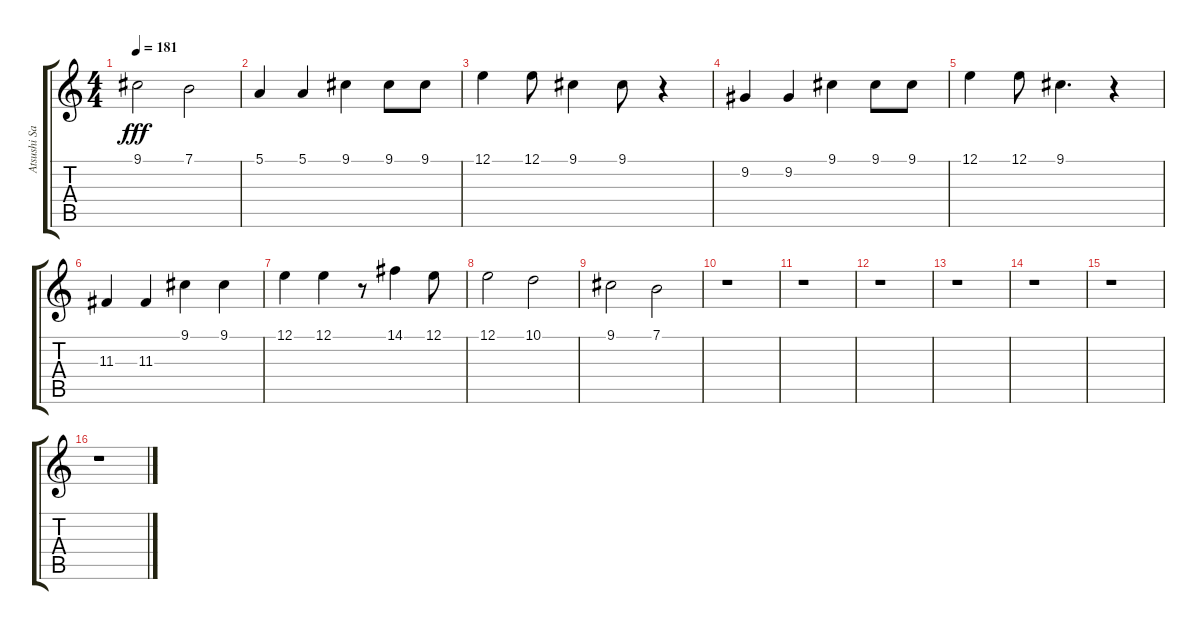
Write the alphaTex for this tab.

\track ("Atsushi Sakurai" "Atsushi Sa") {instrument clavinet}
\staff {score tabs}
\tuning (E4 B3 G3 D3 A2 E2) {hide}
\ts (4 4)
\tempo 181
\clef g2
\ks c
9.1.2{dy fff} 7.1.2 |
5.1.4 5.1.4 9.1.4 9.1.8 9.1.8 |
12.1.4 12.1.8 9.1.4 9.1.8 r.4 |
9.2.4 9.2.4 9.1.4 9.1.8 9.1.8 |
12.1.4 12.1.8 9.1.4{d} r.4 |
11.3.4 11.3.4 9.1.4 9.1.4 |
12.1.4 12.1.4 r.8 14.1.4 12.1.8 |
12.1.2 10.1.2 |
9.1.2 7.1.2 |
r.1 |
r.1 |
r.1 |
r.1 |
r.1 |
r.1 |
r.1
